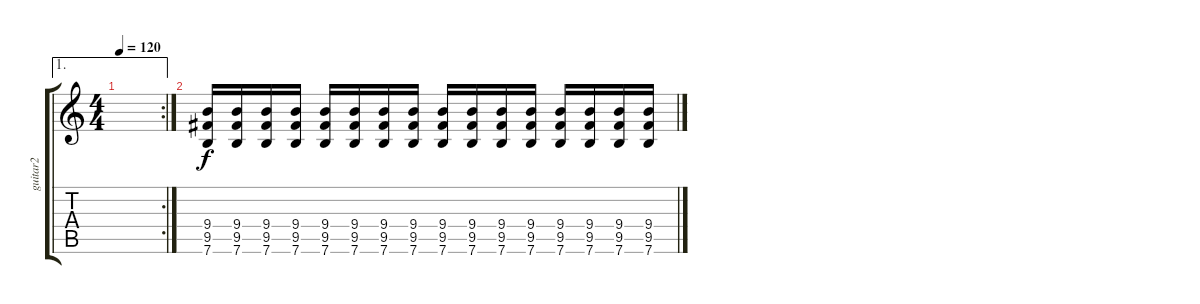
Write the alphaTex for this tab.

\track ("guitar2" "guitar2") {instrument distortionguitar}
\staff {score tabs}
\tuning (E4 B3 G3 D3 A2 E2) {hide}
\ae 1
\rc 2
\ts (4 4)
\tempo 120
\clef g2
\ks c
|
(9.4 9.5 7.6).16 (9.4 9.5 7.6).16 (9.4 9.5 7.6).16 (9.4 9.5 7.6).16 (9.4 9.5 7.6).16 (9.4 9.5 7.6).16 (9.4 9.5 7.6).16 (9.4 9.5 7.6).16 (9.4 9.5 7.6).16 (9.4 9.5 7.6).16 (9.4 9.5 7.6).16 (9.4 9.5 7.6).16 (9.4 9.5 7.6).16 (9.4 9.5 7.6).16 (9.4 9.5 7.6).16 (9.4 9.5 7.6).16
